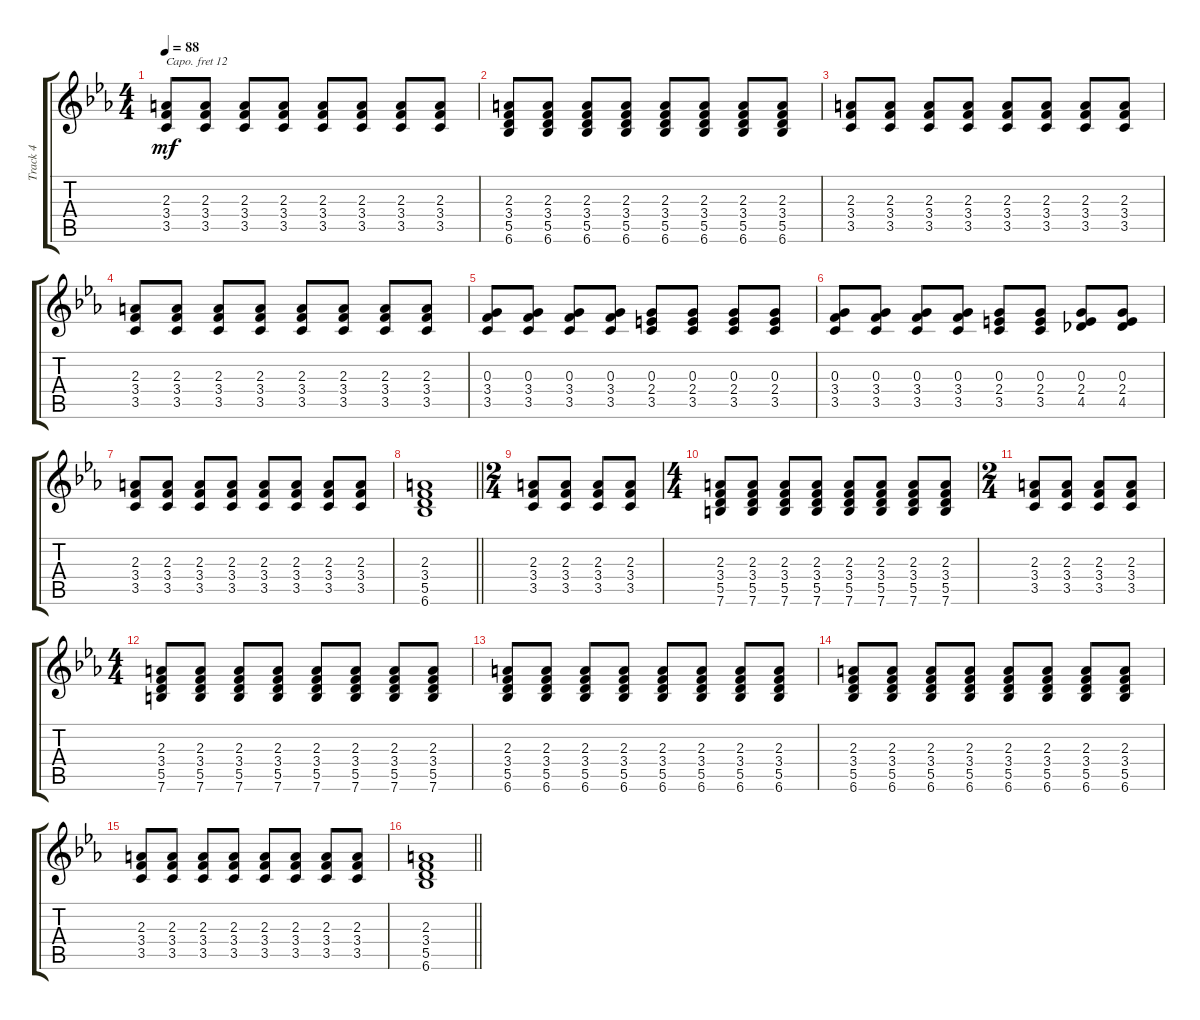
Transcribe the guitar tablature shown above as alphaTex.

\track ("Track 4" "Track 4") {instrument acousticgrandpiano}
\staff {score tabs}
\capo 12
\tuning (E4 B3 G3 D3 A2 E2) {hide}
\ts (4 4)
\tempo 88
\clef g2
\ks eb
(2.3 3.4 3.5).8{dy mf} (2.3 3.4 3.5).8 (2.3 3.4 3.5).8 (2.3 3.4 3.5).8 (2.3 3.4 3.5).8 (2.3 3.4 3.5).8 (2.3 3.4 3.5).8 (2.3 3.4 3.5).8 |
(2.3 3.4 5.5 6.6).8 (2.3 3.4 5.5 6.6).8 (2.3 3.4 5.5 6.6).8 (2.3 3.4 5.5 6.6).8 (2.3 3.4 5.5 6.6).8 (2.3 3.4 5.5 6.6).8 (2.3 3.4 5.5 6.6).8 (2.3 3.4 5.5 6.6).8 |
(2.3 3.4 3.5).8 (2.3 3.4 3.5).8 (2.3 3.4 3.5).8 (2.3 3.4 3.5).8 (2.3 3.4 3.5).8 (2.3 3.4 3.5).8 (2.3 3.4 3.5).8 (2.3 3.4 3.5).8 |
(2.3 3.4 3.5).8 (2.3 3.4 3.5).8 (2.3 3.4 3.5).8 (2.3 3.4 3.5).8 (2.3 3.4 3.5).8 (2.3 3.4 3.5).8 (2.3 3.4 3.5).8 (2.3 3.4 3.5).8 |
(0.3 3.4 3.5).8 (0.3 3.4 3.5).8 (0.3 3.4 3.5).8 (0.3 3.4 3.5).8 (0.3 2.4 3.5).8 (0.3 2.4 3.5).8 (0.3 2.4 3.5).8 (0.3 2.4 3.5).8 |
(0.3 3.4 3.5).8 (0.3 3.4 3.5).8 (0.3 3.4 3.5).8 (0.3 3.4 3.5).8 (0.3 2.4 3.5).8 (0.3 2.4 3.5).8 (0.3 2.4 4.5).8 (0.3 2.4 4.5).8 |
(2.3 3.4 3.5).8 (2.3 3.4 3.5).8 (2.3 3.4 3.5).8 (2.3 3.4 3.5).8 (2.3 3.4 3.5).8 (2.3 3.4 3.5).8 (2.3 3.4 3.5).8 (2.3 3.4 3.5).8 |
\barLineRight lightlight
(2.3 3.4 5.5 6.6).1 |
\ts (2 4)
(2.3 3.4 3.5).8 (2.3 3.4 3.5).8 (2.3 3.4 3.5).8 (2.3 3.4 3.5).8 |
\ts (4 4)
(2.3 3.4 5.5 7.6).8 (2.3 3.4 5.5 7.6).8 (2.3 3.4 5.5 7.6).8 (2.3 3.4 5.5 7.6).8 (2.3 3.4 5.5 7.6).8 (2.3 3.4 5.5 7.6).8 (2.3 3.4 5.5 7.6).8 (2.3 3.4 5.5 7.6).8 |
\ts (2 4)
(2.3 3.4 3.5).8 (2.3 3.4 3.5).8 (2.3 3.4 3.5).8 (2.3 3.4 3.5).8 |
\ts (4 4)
(2.3 3.4 5.5 7.6).8 (2.3 3.4 5.5 7.6).8 (2.3 3.4 5.5 7.6).8 (2.3 3.4 5.5 7.6).8 (2.3 3.4 5.5 7.6).8 (2.3 3.4 5.5 7.6).8 (2.3 3.4 5.5 7.6).8 (2.3 3.4 5.5 7.6).8 |
(2.3 3.4 5.5 6.6).8 (2.3 3.4 5.5 6.6).8 (2.3 3.4 5.5 6.6).8 (2.3 3.4 5.5 6.6).8 (2.3 3.4 5.5 6.6).8 (2.3 3.4 5.5 6.6).8 (2.3 3.4 5.5 6.6).8 (2.3 3.4 5.5 6.6).8 |
(2.3 3.4 5.5 6.6).8 (2.3 3.4 5.5 6.6).8 (2.3 3.4 5.5 6.6).8 (2.3 3.4 5.5 6.6).8 (2.3 3.4 5.5 6.6).8 (2.3 3.4 5.5 6.6).8 (2.3 3.4 5.5 6.6).8 (2.3 3.4 5.5 6.6).8 |
(2.3 3.4 3.5).8 (2.3 3.4 3.5).8 (2.3 3.4 3.5).8 (2.3 3.4 3.5).8 (2.3 3.4 3.5).8 (2.3 3.4 3.5).8 (2.3 3.4 3.5).8 (2.3 3.4 3.5).8 |
\barLineRight lightlight
(2.3 3.4 5.5 6.6).1
